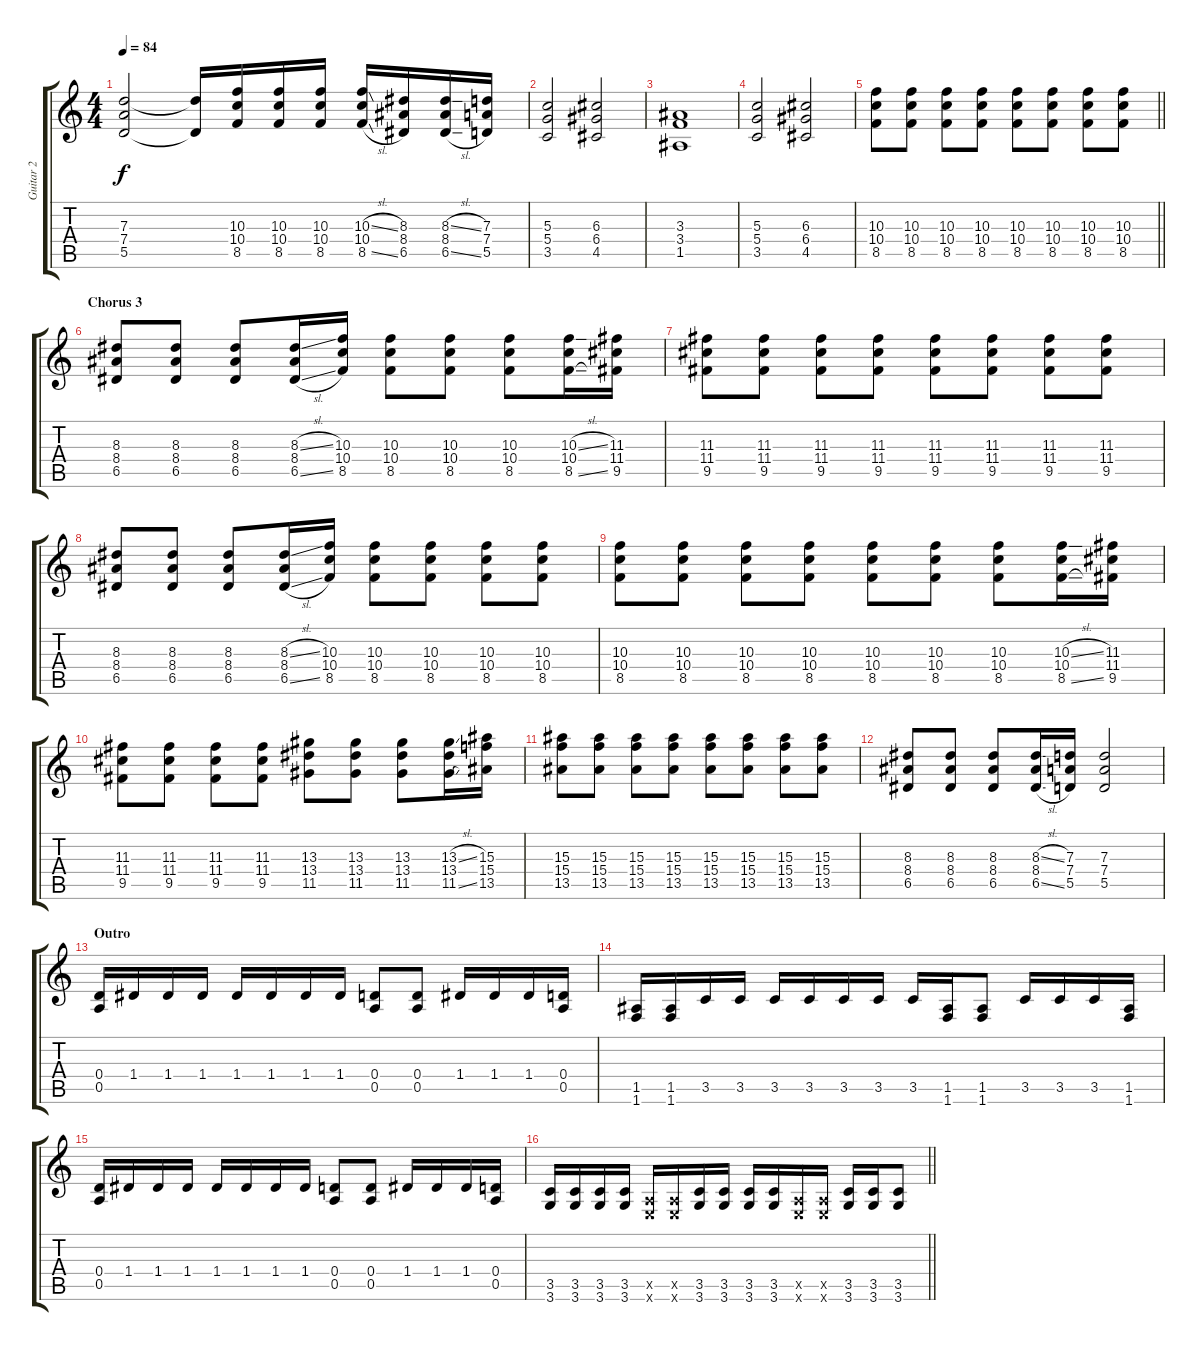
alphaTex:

\track ("Guitar 2" "Guitar 2") {instrument distortionguitar}
\staff {score tabs}
\tuning (E4 B3 G3 D3 A2 E2) {hide}
\ts (4 4)
\tempo 84
\clef g2
\ks c
(7.3 7.4 5.5).2{dy f} (7.3{t} 5.5{t}).16 (10.3 10.4 8.5).16 (10.3 10.4 8.5).16 (10.3 10.4 8.5).16 (10.3{sl} 10.4 8.5{sl}).16 (8.3 8.4 6.5).16 (8.3{sl} 8.4 6.5{sl}).16 (7.3 7.4 5.5).16 |
(5.3 5.4 3.5).2 (6.3 6.4 4.5).2 |
(3.3 3.4 1.5).1 |
(5.3 5.4 3.5).2 (6.3 6.4 4.5).2 |
\barLineRight lightlight
(10.3 10.4 8.5).8 (10.3 10.4 8.5).8 (10.3 10.4 8.5).8 (10.3 10.4 8.5).8 (10.3 10.4 8.5).8 (10.3 10.4 8.5).8 (10.3 10.4 8.5).8 (10.3 10.4 8.5).8 |
\section ("" "Chorus 3")
(8.3 8.4 6.5).8 (8.3 8.4 6.5).8 (8.3 8.4 6.5).8 (8.3{sl} 8.4 6.5{sl}).16 (10.3 10.4 8.5).16 (10.3 10.4 8.5).8 (10.3 10.4 8.5).8 (10.3 10.4 8.5).8 (10.3{sl} 10.4 8.5{sl}).16 (11.3 11.4 9.5).16 |
(11.3 11.4 9.5).8 (11.3 11.4 9.5).8 (11.3 11.4 9.5).8 (11.3 11.4 9.5).8 (11.3 11.4 9.5).8 (11.3 11.4 9.5).8 (11.3 11.4 9.5).8 (11.3 11.4 9.5).8 |
(8.3 8.4 6.5).8 (8.3 8.4 6.5).8 (8.3 8.4 6.5).8 (8.3{sl} 8.4 6.5{sl}).16 (10.3 10.4 8.5).16 (10.3 10.4 8.5).8 (10.3 10.4 8.5).8 (10.3 10.4 8.5).8 (10.3 10.4 8.5).8 |
(10.3 10.4 8.5).8 (10.3 10.4 8.5).8 (10.3 10.4 8.5).8 (10.3 10.4 8.5).8 (10.3 10.4 8.5).8 (10.3 10.4 8.5).8 (10.3 10.4 8.5).8 (10.3{sl} 10.4 8.5{sl}).16 (11.3 11.4 9.5).16 |
(11.3 11.4 9.5).8 (11.3 11.4 9.5).8 (11.3 11.4 9.5).8 (11.3 11.4 9.5).8 (13.3 13.4 11.5).8 (13.3 13.4 11.5).8 (13.3 13.4 11.5).8 (13.3{sl} 13.4 11.5{sl}).16 (15.3 15.4 13.5).16 |
(15.3 15.4 13.5).8 (15.3 15.4 13.5).8 (15.3 15.4 13.5).8 (15.3 15.4 13.5).8 (15.3 15.4 13.5).8 (15.3 15.4 13.5).8 (15.3 15.4 13.5).8 (15.3 15.4 13.5).8 |
(8.3 8.4 6.5).8 (8.3 8.4 6.5).8 (8.3 8.4 6.5).8 (8.3{sl} 8.4 6.5{sl}).16 (7.3 7.4 5.5).16 (7.3 7.4 5.5).2 |
\section ("" "Outro")
(0.4 0.5).16 1.4.16 1.4.16 1.4.16 1.4.16 1.4.16 1.4.16 1.4.16 (0.4 0.5).8 (0.4 0.5).8 1.4.16 1.4.16 1.4.16 (0.4 0.5).16 |
(1.5 1.6).16 (1.5 1.6).16 3.5.16 3.5.16 3.5.16 3.5.16 3.5.16 3.5.16 3.5.16 (1.5 1.6).16 (1.5 1.6).8 3.5.16 3.5.16 3.5.16 (1.5 1.6).16 |
(0.4 0.5).16 1.4.16 1.4.16 1.4.16 1.4.16 1.4.16 1.4.16 1.4.16 (0.4 0.5).8 (0.4 0.5).8 1.4.16 1.4.16 1.4.16 (0.4 0.5).16 |
\barLineRight lightlight
(3.5 3.6).16 (3.5 3.6).16 (3.5 3.6).16 (3.5 3.6).16 (0.5{x} 0.6{x}).16 (0.5{x} 0.6{x}).16 (3.5 3.6).16 (3.5 3.6).16 (3.5 3.6).16 (3.5 3.6).16 (0.5{x} 0.6{x}).16 (0.5{x} 0.6{x}).16 (3.5 3.6).16 (3.5 3.6).16 (3.5 3.6).8
